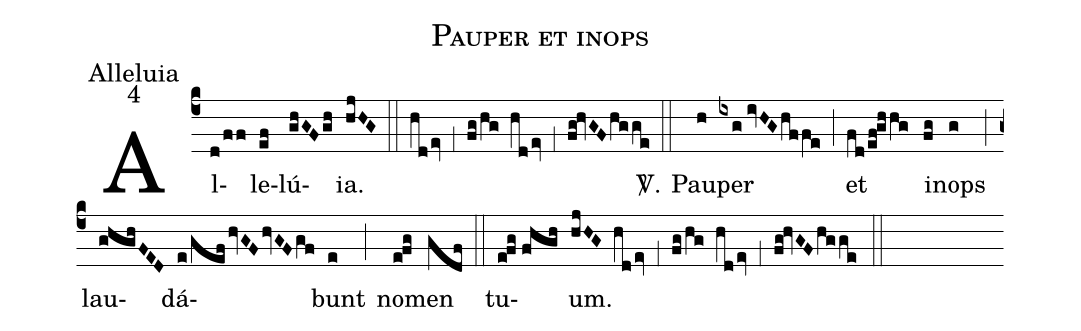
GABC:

name:Pauper et inops;
office-part:Alleluia;
mode:4;
%%
(c4) Al(d/ff)le(ef)lú(ghGFgh)ia.(hjHG) (::) (hd/ev) (;1) (fg/hg hd/ev) (;1) (fg!hvGF/hgge) <sp>V/</sp>.(::) Pau(h)per(ixg//ivHG/hffe) (;) et(fd/ef!ghhg) i(fg)nops(g) (;) lau(ghghFED)dá(e/gef/hvGF/hvGF/gf)bunt(e) (;) no(e!fg)men(gdf) (::) tu(e!fg//fhgh)um.(hjHG hd/ev) (;1) (fg/hg hd/ev) (;1) (fg!hvGF/hgge) (::)
